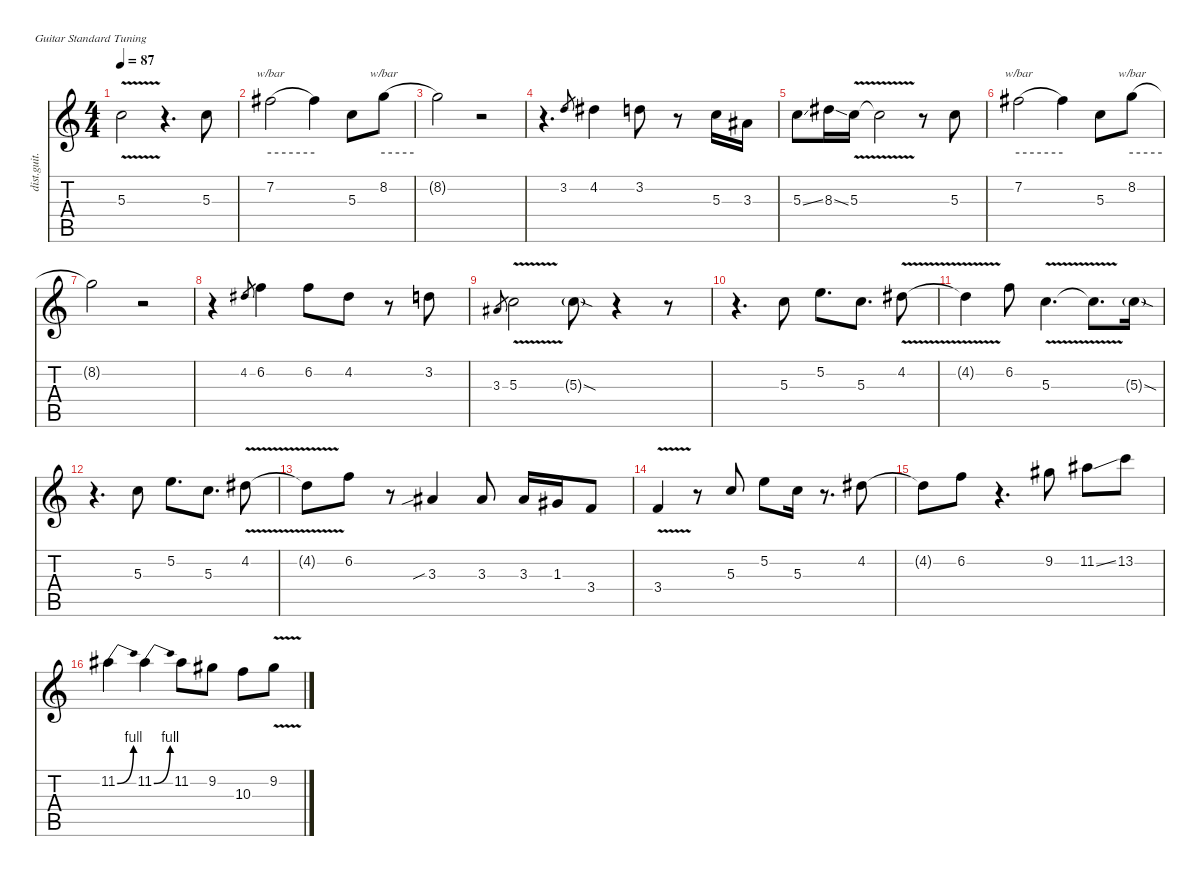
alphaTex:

\defaultSystemsLayout 4
\hideDynamics
\bracketExtendMode nobrackets
\otherSystemsTrackNameOrientation horizontal
\track ("Lead Guitar" "dist.guit.") {instrument distortionguitar}
\staff {score tabs}
\tuning (E4 B3 G3 D3 A2 E2)
\ts (4 4)
\tempo 87
\clef g2
\ks c
5.3{v}.2{dy f beam Down} r.4{d beam Down} 5.3.8{beam Down} |
7.2{acc #}.2{tbe (hold default 0 0 60 0) beam Down} 7.2{t acc #}.4{beam Down} 5.3.8{beam Down} 8.2.8{tbe (hold default 0 0 60 0) beam Down} |
8.2{t}.2{beam Down} r.2{beam Down} |
r.4{d beam Down} 3.2.8{gr dy mf beam Up} 4.2{acc #}.4{dy f beam Down} 3.2.8{beam Down} r.8{beam Down} 5.3.16{beam Down} 3.3{acc #}.16{beam Down} |
5.3{ss}.8{beam Down} 8.3{ss acc #}.16{beam Down} 5.3{v}.16{beam Down} 5.3{v t}.2{beam Down} r.8{beam Down} 5.3.8{beam Down} |
7.2{acc #}.2{tbe (hold default 0 0 60 0) beam Down} 7.2{t acc #}.4{beam Down} 5.3.8{beam Down} 8.2.8{tbe (hold default 0 0 60 0) beam Down} |
8.2{t}.2{beam Down} r.2{beam Down} |
r.4{beam Down} 4.2{acc #}.8{gr dy mf beam Up} 6.2.4{dy f beam Down} 6.2.8{beam Down} 4.2{acc #}.8{beam Down} r.8{beam Down} 3.2.8{beam Down} |
3.3{acc #}.8{gr dy mf beam Up} 5.3{v}.2{dy f beam Down} 5.3{sod g}.8{beam Down} r.4{beam Down} r.8{beam Down} |
r.4{d beam Down} 5.3.8{beam Down} 5.2.8{d beam Down} 5.3.8{d beam Down} 4.2{v acc #}.8{beam Down} |
4.2{v t acc #}.4{beam Down} 6.2.8{beam Down} 5.3{v}.4{d beam Down} 5.3{v t}.8{d beam Down} 5.3{sod g}.16{beam Down} |
r.4{d beam Down} 5.3.8{beam Down} 5.2.8{d beam Down} 5.3.8{d beam Down} 4.2{v acc #}.8{beam Down} |
4.2{v t acc #}.8{beam Down} 6.2.8{beam Down} r.8{beam Down} 3.3{sib acc #}.4{beam Up} 3.3{acc #}.8{beam Up} 3.3{acc #}.16{beam Up} 1.3{acc #}.16{beam Up} 3.4.8{beam Up} |
3.4{v}.4{beam Up} r.8{beam Up} 5.3.8{beam Down} 5.2.8{beam Down} 5.3.16{beam Down} r.8{d beam Down} 4.2{acc #}.8{beam Down} |
4.2{t acc #}.8{beam Down} 6.2.8{beam Down} r.4{d beam Down} 9.2{acc #}.8{beam Down} 11.2{ss acc #}.8{beam Down} 13.2.8{beam Down} |
11.2{be (bend 0 0 30 4) acc #}.4{beam Down} 11.2{be (bend 0 0 30 4) acc #}.4{beam Down} 11.2{acc #}.8{beam Down} 9.2{acc #}.8{beam Down} 10.3.8{beam Down} 9.2{v acc #}.8{beam Down}
